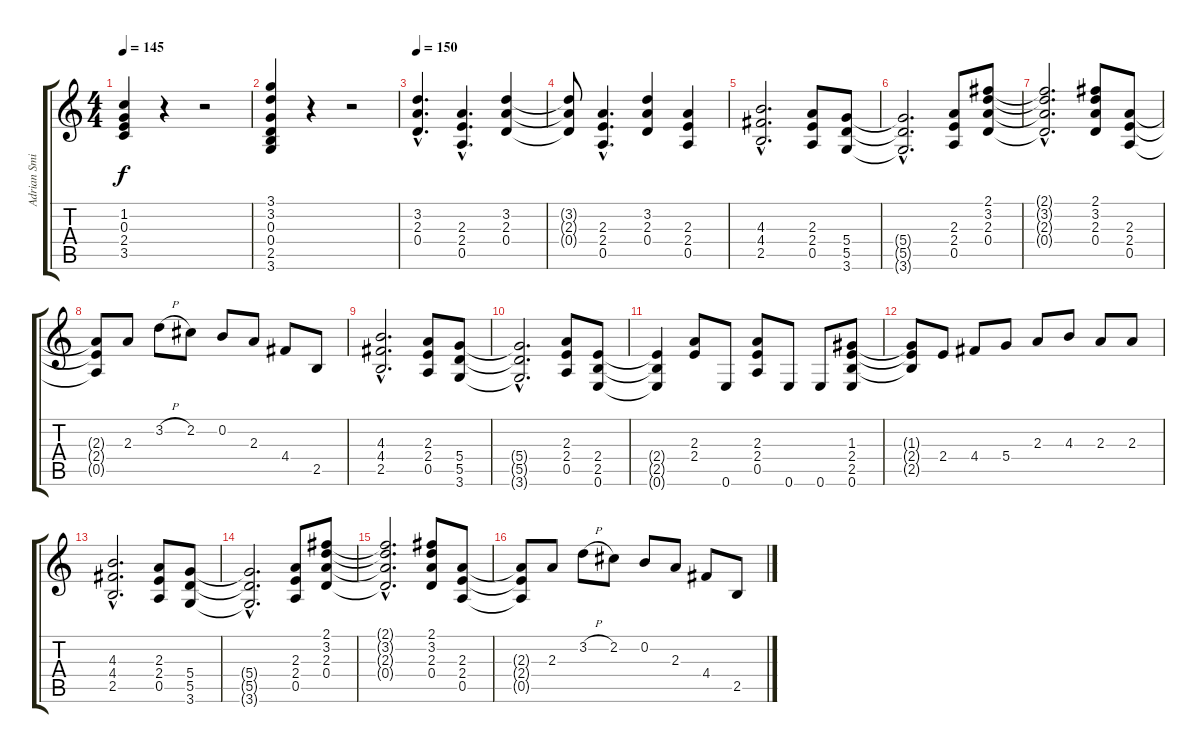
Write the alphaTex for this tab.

\track ("Adrian Smith" "Adrian Smi") {instrument distortionguitar}
\staff {score tabs}
\tuning (E4 B3 G3 D3 A2 E2) {hide}
\ts (4 4)
\tempo 145
\clef g2
\ks c
(1.2 0.3 2.4 3.5).4{dy f} r.4 r.2 |
(3.1 3.2 0.3 0.4 2.5 3.6).4 r.4 r.2 |
\tempo 150
(3.2{hac} 2.3{hac} 0.4{hac}).4{d} (2.3{hac} 2.4{hac} 0.5{hac}).4{d} (3.2 2.3 0.4).4 |
(3.2{t} 2.3{t} 0.4{t}).8 (2.3{hac} 2.4{hac} 0.5{hac}).4{d} (3.2 2.3 0.4).4 (2.3 2.4 0.5).4 |
(4.3{hac} 4.4{hac} 2.5{hac}).2{d} (2.3 2.4 0.5).8 (5.4 5.5 3.6).8 |
(5.4{hac t} 5.5{hac t} 3.6{hac t}).2{d} (2.3 2.4 0.5).8 (2.1 3.2 2.3 0.4).8 |
(2.1{hac t} 3.2{hac t} 2.3{hac t} 0.4{hac t}).2{d} (2.1 3.2 2.3 0.4).8 (2.3 2.4 0.5).8 |
(2.3{t} 2.4{t} 0.5{t}).8 2.3.8 3.2{h}.8 2.2.8 0.2.8 2.3.8 4.4.8 2.5.8 |
(4.3{hac} 4.4{hac} 2.5{hac}).2{d} (2.3 2.4 0.5).8 (5.4 5.5 3.6).8 |
(5.4{hac t} 5.5{hac t} 3.6{hac t}).2{d} (2.3 2.4 0.5).8 (2.4 2.5 0.6).8 |
(2.4{t} 2.5{t} 0.6{t}).4 (2.3 2.4).8 0.6.8 (2.3 2.4 0.5).8 0.6.8 0.6.8 (1.3 2.4 2.5 0.6).8 |
(1.3{t} 2.4{t} 2.5{t}).8 2.4.8 4.4.8 5.4.8 2.3.8 4.3.8 2.3.8 2.3.8 |
(4.3{hac} 4.4{hac} 2.5{hac}).2{d} (2.3 2.4 0.5).8 (5.4 5.5 3.6).8 |
(5.4{hac t} 5.5{hac t} 3.6{hac t}).2{d} (2.3 2.4 0.5).8 (2.1 3.2 2.3 0.4).8 |
(2.1{hac t} 3.2{hac t} 2.3{hac t} 0.4{hac t}).2{d} (2.1 3.2 2.3 0.4).8 (2.3 2.4 0.5).8 |
(2.3{t} 2.4{t} 0.5{t}).8 2.3.8 3.2{h}.8 2.2.8 0.2.8 2.3.8 4.4.8 2.5.8
